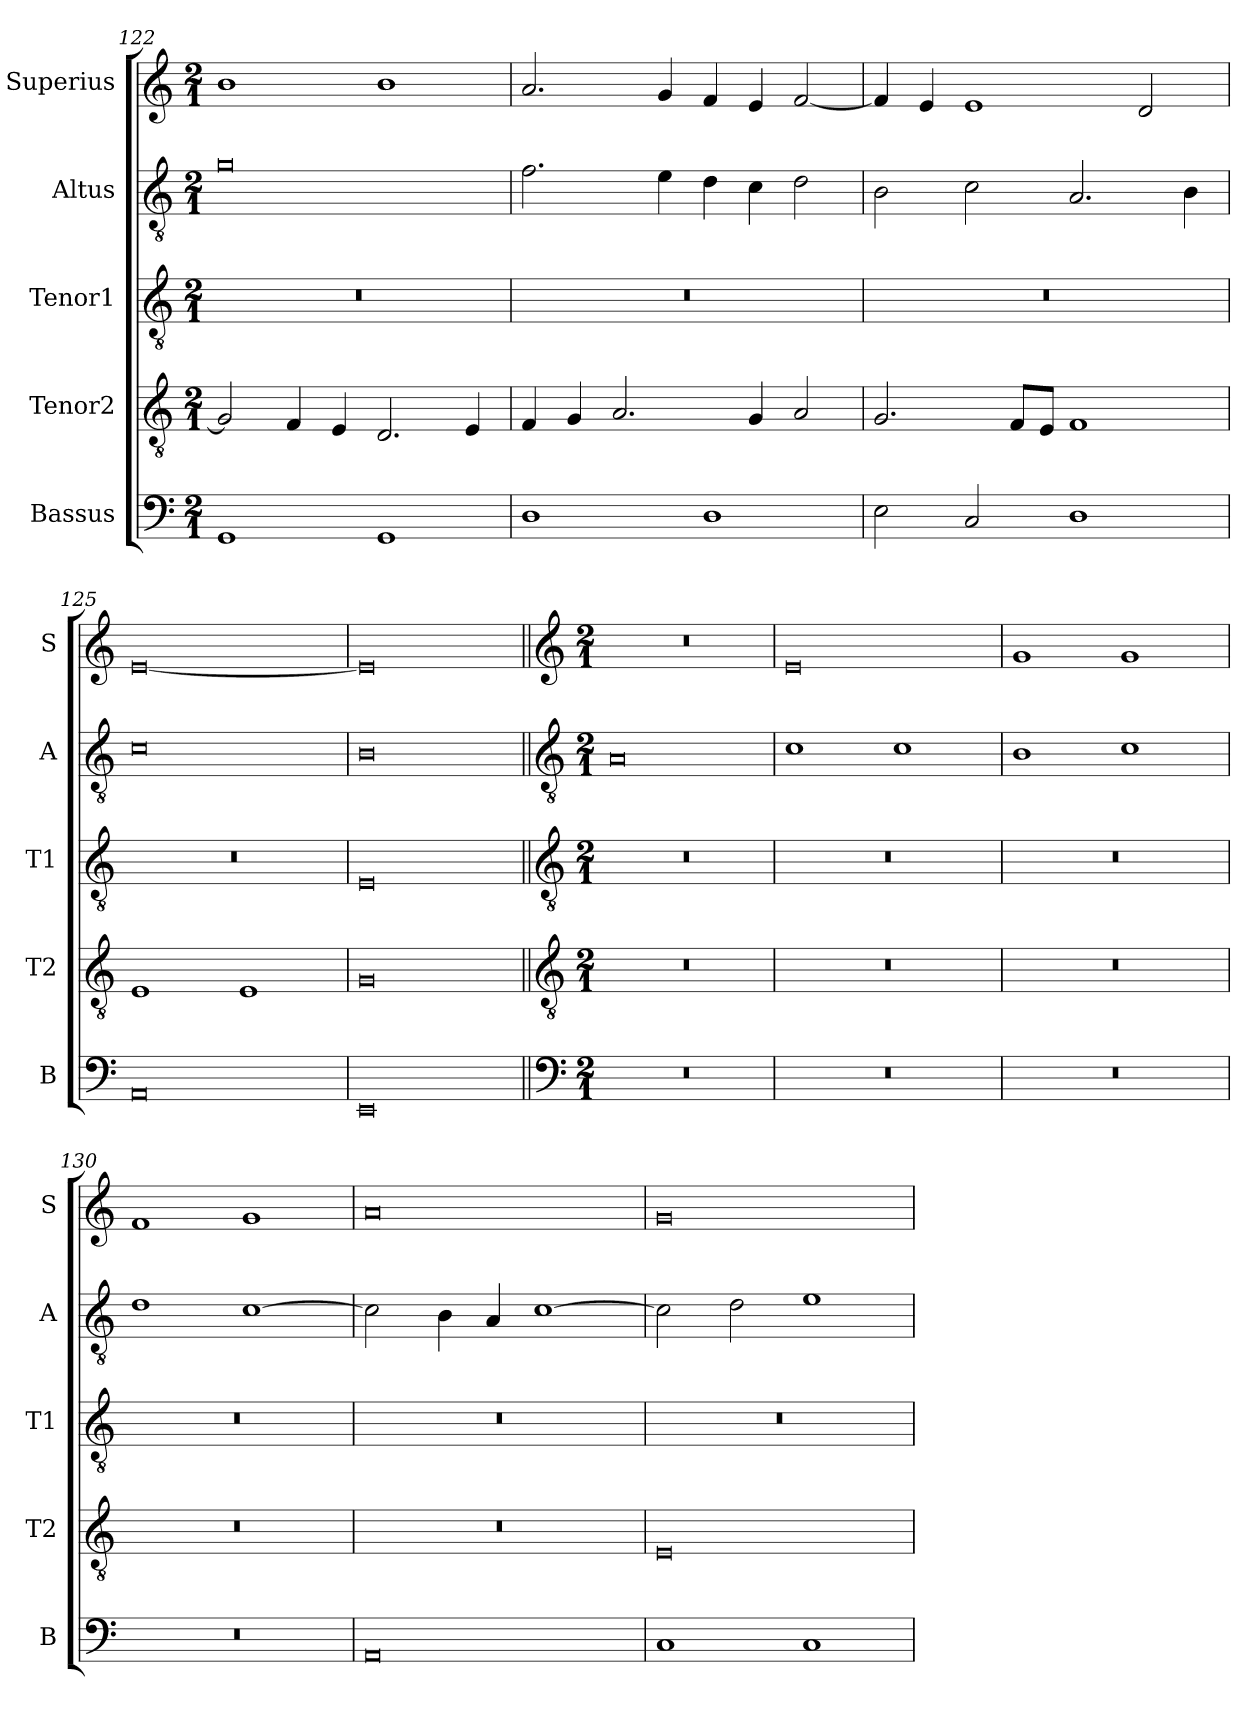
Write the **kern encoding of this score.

**kern	**kern	**kern	**kern	**kern
*part5	*part4	*part3	*part2	*part1
*staff5	*staff4	*staff3	*staff2	*staff1
*I"Bassus	*I"Tenor2	*I"Tenor1	*I"Altus	*I"Superius
*I'B	*I'T2	*I'T1	*I'A	*I'S
*clefF4	*clefGv2	*clefGv2	*clefGv2	*clefG2
*k[]	*k[]	*k[]	*k[]	*k[]
*M2/1	*M2/1	*M2/1	*M2/1	*M2/1
=122	=122	=122	=122	=122
1GG	2G/]	0r	0g	1b
.	4F/	.	.	.
.	4E/	.	.	.
1GG	2.D/	.	.	1b
.	4E/	.	.	.
=123	=123	=123	=123	=123
1D	4F/	0r	2.f\	2.a/
.	4G/	.	.	.
.	2.A/	.	.	.
.	.	.	4e\	4g/
1D	.	.	4d\	4f/
.	4G/	.	4c\	4e/
.	2A/	.	2d\	[2f/
=124	=124	=124	=124	=124
2E\	2.G/	0r	2B\	4f/]
.	.	.	.	4e/
2C/	.	.	2c\	1e
.	8F/L	.	.	.
.	8E/J	.	.	.
1D	1F	.	2.A/	.
.	.	.	.	2d/
.	.	.	4B\	.
=125	=125	=125	=125	=125
0AA	1E	0r	0c	[0e
.	1E	.	.	.
=126	=126	=126	=126	=126
0EE	0G	0E	0B	0e]
!!LO:LB:g=z
=127||	=127||	=127||	=127||	=127||
*clefF4	*clefGv2	*clefGv2	*clefGv2	*clefG2
*k[]	*k[]	*k[]	*k[]	*k[]
*M2/1	*M2/1	*M2/1	*M2/1	*M2/1
0r	0r	0r	0A	0r
=128	=128	=128	=128	=128
0r	0r	0r	1c	0e
.	.	.	1c	.
=129	=129	=129	=129	=129
0r	0r	0r	1B	1g
.	.	.	1c	1g
=130	=130	=130	=130	=130
0r	0r	0r	1d	1f
.	.	.	[1c	1g
=131	=131	=131	=131	=131
0AA	0r	0r	2c\]	0a
.	.	.	4B\	.
.	.	.	4A/	.
.	.	.	[1c	.
=132	=132	=132	=132	=132
1C	0E	0r	2c\]	0g
.	.	.	2d\	.
1C	.	.	1e	.
=	=	=	=	=
*-	*-	*-	*-	*-
